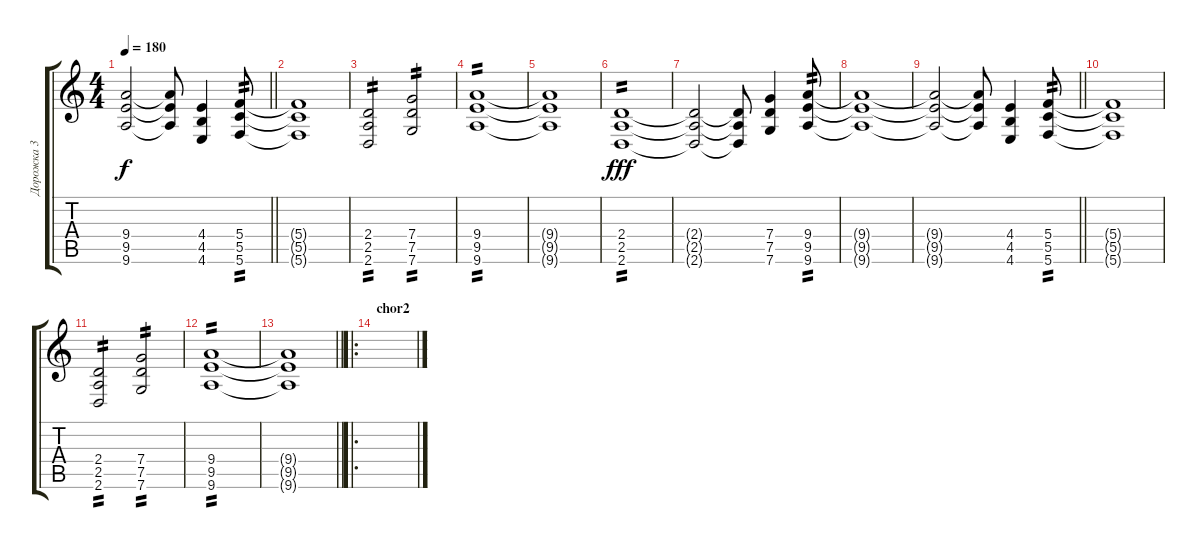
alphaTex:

\track ("Дорожка 3" "Дорожка 3") {instrument distortionguitar}
\staff {score tabs}
\tuning (D4 A3 F3 C3 G2 C2) {hide}
\ts (4 4)
\tempo 180
\clef g2
\barLineRight lightlight
\ks c
(9.4{t} 9.5{t} 9.6{t}).2{dy f} (9.4{t} 9.5{t} 9.6{t}).8 (4.4 4.5 4.6).4 (5.4 5.5 5.6).8{tp 2} |
(5.4{t} 5.5{t} 5.6{t}).1 |
(2.4 2.5 2.6).2{tp 2} (7.4 7.5 7.6).2{tp 2} |
(9.4 9.5 9.6).1{tp 2} |
(9.4{t} 9.5{t} 9.6{t}).1 |
(2.4 2.5 2.6).1{tp 2 dy fff} |
(2.4{t} 2.5{t} 2.6{t}).2 (2.4{t} 2.5{t} 2.6{t}).8 (7.4 7.5 7.6).4 (9.4 9.5 9.6).8{tp 2} |
(9.4{t} 9.5{t} 9.6{t}).1 |
\barLineRight lightlight
(9.4{t} 9.5{t} 9.6{t}).2 (9.4{t} 9.5{t} 9.6{t}).8 (4.4 4.5 4.6).4 (5.4 5.5 5.6).8{tp 2} |
(5.4{t} 5.5{t} 5.6{t}).1 |
(2.4 2.5 2.6).2{tp 2} (7.4 7.5 7.6).2{tp 2} |
(9.4 9.5 9.6).1{tp 2} |
\barLineRight lightlight
(9.4{t} 9.5{t} 9.6{t}).1 |
\ro
\section ("" "chor2")
